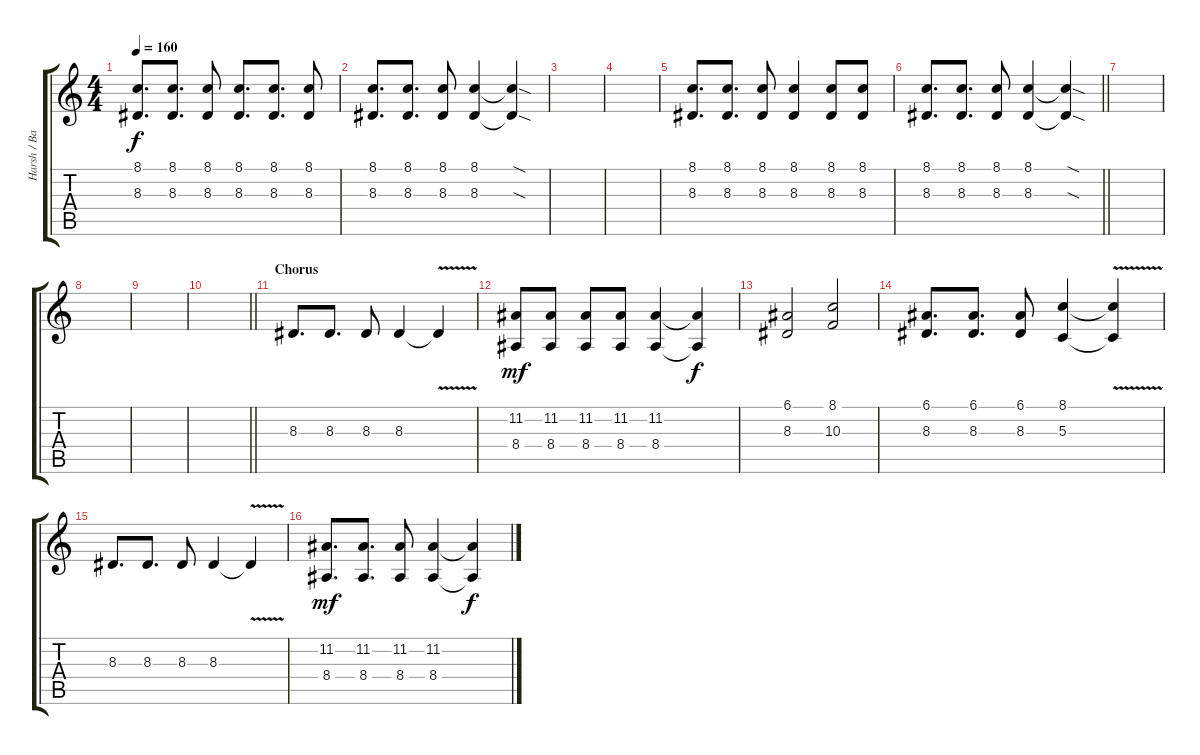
\track ("Harsh / Back / Delay Vocals" "Harsh / Ba") {instrument flute}
\staff {score tabs}
\tuning (E4 B3 G3 D3 A2 E2) {hide}
\ts (4 4)
\tempo 160
\clef g2
\ks c
(8.1 8.3).8{d dy f} (8.1 8.3).8{d} (8.1 8.3).8 (8.1 8.3).8{d} (8.1 8.3).8{d} (8.1 8.3).8 |
(8.1 8.3).8{d} (8.1 8.3).8{d} (8.1 8.3).8 (8.1 8.3).4 (8.1{sod t} 8.3{sod t}).4 |
|
|
(8.1 8.3).8{d} (8.1 8.3).8{d} (8.1 8.3).8 (8.1 8.3).4 (8.1 8.3).8 (8.1 8.3).8 |
\barLineRight lightlight
(8.1 8.3).8{d} (8.1 8.3).8{d} (8.1 8.3).8 (8.1 8.3).4 (8.1{sod t} 8.3{sod t}).4 |
\section ("" "")
|
|
|
\barLineRight lightlight
|
\section ("" "Chorus")
8.3.8{d instrument flute} 8.3.8{d} 8.3.8 8.3.4 8.3{v t}.4 |
(11.2 8.4).8{dy mf} (11.2 8.4).8 (11.2 8.4).8 (11.2 8.4).8 (11.2 8.4).4 (11.2{t} 8.4{t}).4{dy f} |
(6.1 8.3).2 (8.1 10.3).2 |
(6.1 8.3).8{d} (6.1 8.3).8{d} (6.1 8.3).8 (8.1 5.3).4 (8.1{v t} 5.3{v t}).4 |
8.3.8{d} 8.3.8{d} 8.3.8 8.3.4 8.3{v t}.4 |
(11.2 8.4).8{d dy mf} (11.2 8.4).8{d} (11.2 8.4).8 (11.2 8.4).4 (11.2{t} 8.4{t}).4{dy f}
